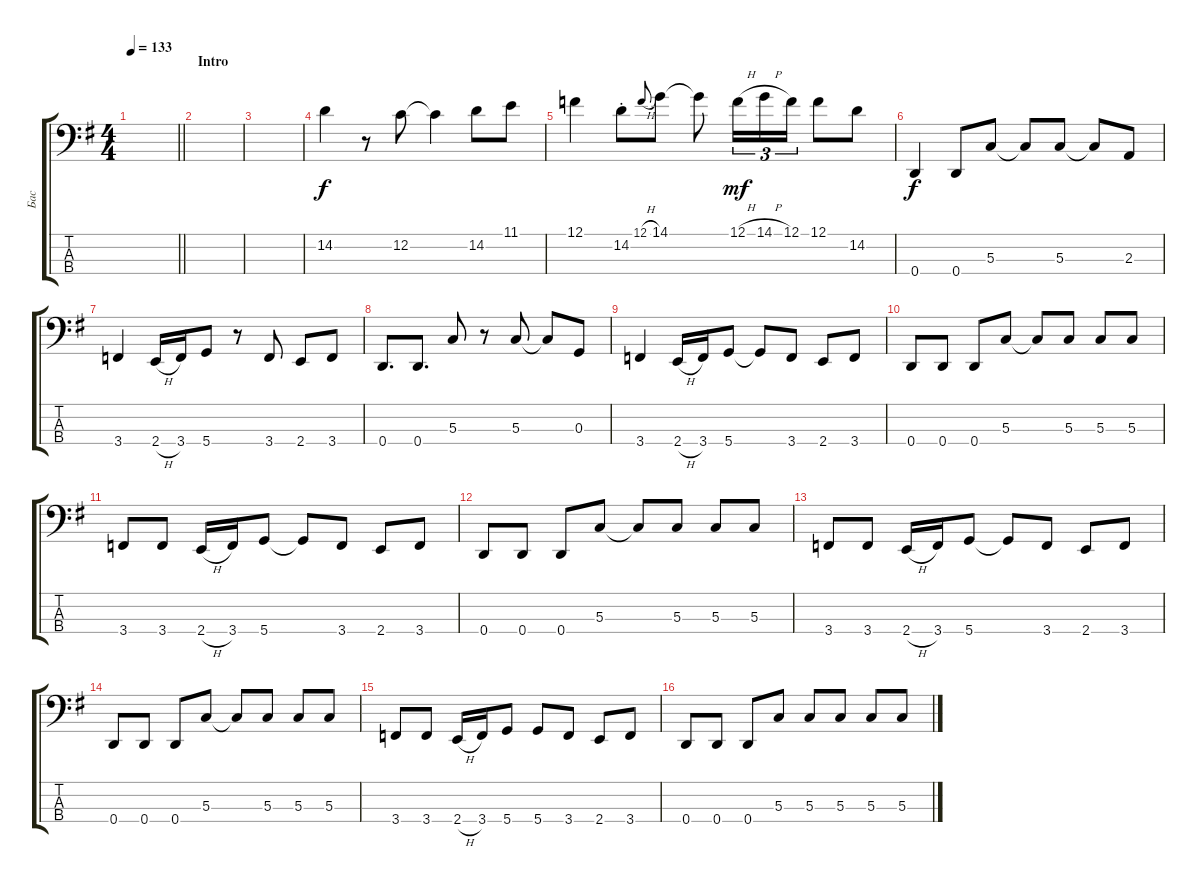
\track ("Бас" "Бас") {instrument electricbassfinger}
\staff {score tabs}
\tuning (F2 C2 G1 D1) {hide}
\ts (4 4)
\tempo 133
\clef f4
\barLineRight lightlight
\ks eminor
|
\section ("" "Intro")
|
|
14.2.4 r.8 12.2.8 12.2{t}.4 14.2.8 11.1.8 |
12.1.4 14.2{st}.8 12.1{h}.8{gr onbeat} 14.1.8 14.1{t}.8{dy f} 12.1{h}.16{tu (3 2) dy mf} 14.1{h}.16{tu (3 2)} 12.1.16{tu (3 2)} 12.1.8 14.2.8 |
0.4.4{dy f} 0.4.8 5.3.8 5.3{t}.8 5.3.8 5.3{t}.8 2.3.8 |
3.4.4 2.4{h}.16 3.4.16 5.4.8 r.8 3.4.8 2.4.8 3.4.8 |
0.4.8{d} 0.4.8{d} 5.3.8 r.8 5.3.8 5.3{t}.8 0.3.8 |
3.4.4 2.4{h}.16 3.4.16 5.4.8 5.4{t}.8 3.4.8 2.4.8 3.4.8 |
0.4.8 0.4.8 0.4.8 5.3.8 5.3{t}.8 5.3.8 5.3.8 5.3.8 |
3.4.8 3.4.8 2.4{h}.16 3.4.16 5.4.8 5.4{t}.8 3.4.8 2.4.8 3.4.8 |
0.4.8 0.4.8 0.4.8 5.3.8 5.3{t}.8 5.3.8 5.3.8 5.3.8 |
3.4.8 3.4.8 2.4{h}.16 3.4.16 5.4.8 5.4{t}.8 3.4.8 2.4.8 3.4.8 |
0.4.8 0.4.8 0.4.8 5.3.8 5.3{t}.8 5.3.8 5.3.8 5.3.8 |
3.4.8 3.4.8 2.4{h}.16 3.4.16 5.4.8 5.4.8 3.4.8 2.4.8 3.4.8 |
0.4.8 0.4.8 0.4.8 5.3.8 5.3.8 5.3.8 5.3.8 5.3.8
